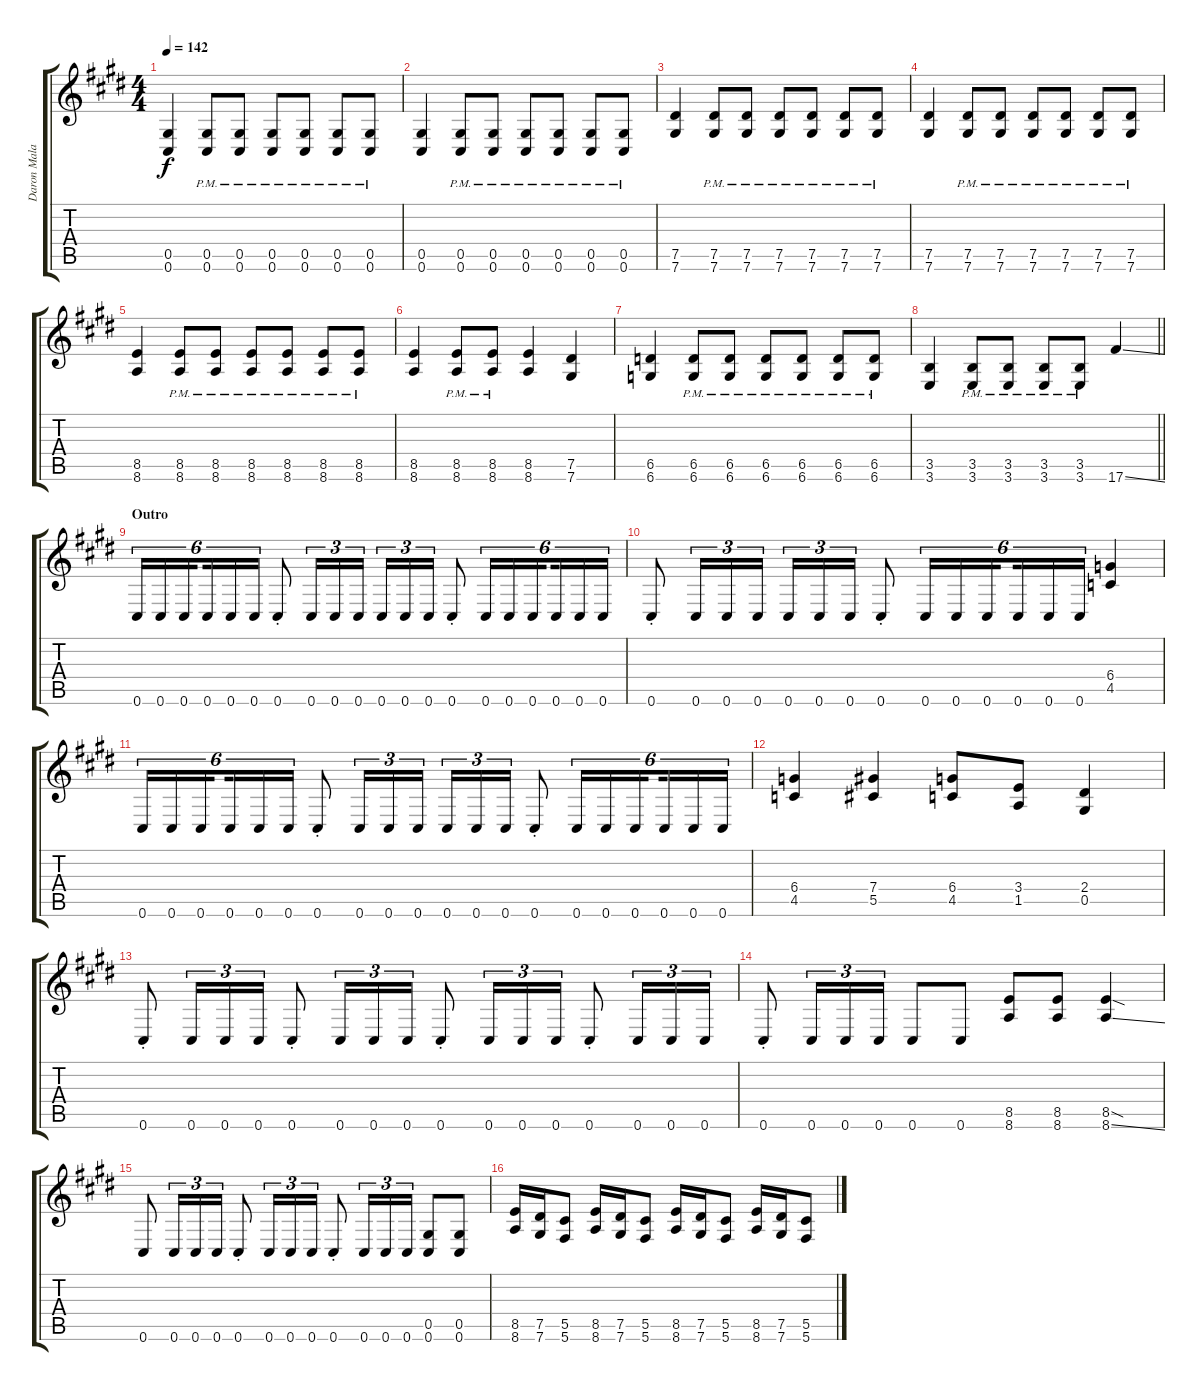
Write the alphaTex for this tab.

\track ("Daron Malakian [Guitar 2]" "Daron Mala") {instrument distortionguitar}
\staff {score tabs}
\tuning (Eb4 Bb3 Gb3 Db3 Ab2 Db2) {hide}
\ts (4 4)
\tempo 142
\clef g2
\ks c#minor
(0.5 0.6).4{dy f} (0.5{pm} 0.6{pm}).8 (0.5{pm} 0.6{pm}).8 (0.5{pm} 0.6{pm}).8 (0.5{pm} 0.6{pm}).8 (0.5{pm} 0.6{pm}).8 (0.5{pm} 0.6{pm}).8 |
(0.5 0.6).4 (0.5{pm} 0.6{pm}).8 (0.5{pm} 0.6{pm}).8 (0.5{pm} 0.6{pm}).8 (0.5{pm} 0.6{pm}).8 (0.5{pm} 0.6{pm}).8 (0.5{pm} 0.6{pm}).8 |
(7.5 7.6).4 (7.5{pm} 7.6{pm}).8 (7.5{pm} 7.6{pm}).8 (7.5{pm} 7.6{pm}).8 (7.5{pm} 7.6{pm}).8 (7.5{pm} 7.6{pm}).8 (7.5{pm} 7.6{pm}).8 |
(7.5 7.6).4 (7.5{pm} 7.6{pm}).8 (7.5{pm} 7.6{pm}).8 (7.5{pm} 7.6{pm}).8 (7.5{pm} 7.6{pm}).8 (7.5{pm} 7.6{pm}).8 (7.5{pm} 7.6{pm}).8 |
(8.5 8.6).4 (8.5{pm} 8.6{pm}).8 (8.5{pm} 8.6{pm}).8 (8.5{pm} 8.6{pm}).8 (8.5{pm} 8.6{pm}).8 (8.5{pm} 8.6{pm}).8 (8.5{pm} 8.6{pm}).8 |
(8.5 8.6).4 (8.5{pm} 8.6{pm}).8 (8.5{pm} 8.6{pm}).8 (8.5 8.6).4 (7.5 7.6).4 |
(6.5 6.6).4 (6.5{pm} 6.6{pm}).8 (6.5{pm} 6.6{pm}).8 (6.5{pm} 6.6{pm}).8 (6.5{pm} 6.6{pm}).8 (6.5{pm} 6.6{pm}).8 (6.5{pm} 6.6{pm}).8 |
\barLineRight lightlight
(3.5 3.6).4 (3.5{pm} 3.6{pm}).8 (3.5{pm} 3.6{pm}).8 (3.5{pm} 3.6{pm}).8 (3.5{pm} 3.6{pm}).8 17.6{ss}.4 |
\section ("" "Outro")
0.6.16{tu (6 4)} 0.6.16{tu (6 4)} 0.6.16{tu (6 4) beam splitsecondary} 0.6.16{tu (6 4)} 0.6.16{tu (6 4)} 0.6.16{tu (6 4)} 0.6{st}.8 0.6.16{tu (3 2)} 0.6.16{tu (3 2)} 0.6.16{tu (3 2)} 0.6.16{tu (3 2)} 0.6.16{tu (3 2)} 0.6.16{tu (3 2)} 0.6{st}.8 0.6.16{tu (6 4)} 0.6.16{tu (6 4)} 0.6.16{tu (6 4) beam splitsecondary} 0.6.16{tu (6 4)} 0.6.16{tu (6 4)} 0.6.16{tu (6 4)} |
0.6{st}.8 0.6.16{tu (3 2)} 0.6.16{tu (3 2)} 0.6.16{tu (3 2)} 0.6.16{tu (3 2)} 0.6.16{tu (3 2)} 0.6.16{tu (3 2)} 0.6{st}.8 0.6.16{tu (6 4)} 0.6.16{tu (6 4)} 0.6.16{tu (6 4) beam splitsecondary} 0.6.16{tu (6 4)} 0.6.16{tu (6 4)} 0.6.16{tu (6 4)} (6.4 4.5).4 |
0.6.16{tu (6 4)} 0.6.16{tu (6 4)} 0.6.16{tu (6 4) beam splitsecondary} 0.6.16{tu (6 4)} 0.6.16{tu (6 4)} 0.6.16{tu (6 4)} 0.6{st}.8 0.6.16{tu (3 2)} 0.6.16{tu (3 2)} 0.6.16{tu (3 2)} 0.6.16{tu (3 2)} 0.6.16{tu (3 2)} 0.6.16{tu (3 2)} 0.6{st}.8 0.6.16{tu (6 4)} 0.6.16{tu (6 4)} 0.6.16{tu (6 4) beam splitsecondary} 0.6.16{tu (6 4)} 0.6.16{tu (6 4)} 0.6.16{tu (6 4)} |
(6.4 4.5).4 (7.4 5.5).4 (6.4 4.5).8 (3.4 1.5).8 (2.4 0.5).4 |
0.6{st}.8 0.6.16{tu (3 2)} 0.6.16{tu (3 2)} 0.6.16{tu (3 2)} 0.6{st}.8 0.6.16{tu (3 2)} 0.6.16{tu (3 2)} 0.6.16{tu (3 2)} 0.6{st}.8 0.6.16{tu (3 2)} 0.6.16{tu (3 2)} 0.6.16{tu (3 2)} 0.6{st}.8 0.6.16{tu (3 2)} 0.6.16{tu (3 2)} 0.6.16{tu (3 2)} |
0.6{st}.8 0.6.16{tu (3 2)} 0.6.16{tu (3 2)} 0.6.16{tu (3 2)} 0.6.8 0.6.8 (8.5 8.6).8 (8.5 8.6).8 (8.5{sod} 8.6{ss}).4 |
0.6.8 0.6.16{tu (3 2)} 0.6.16{tu (3 2)} 0.6.16{tu (3 2)} 0.6{st}.8 0.6.16{tu (3 2)} 0.6.16{tu (3 2)} 0.6.16{tu (3 2)} 0.6{st}.8 0.6.16{tu (3 2)} 0.6.16{tu (3 2)} 0.6.16{tu (3 2)} (0.5 0.6).8 (0.5 0.6).8 |
(8.5 8.6).16 (7.5 7.6).16 (5.5 5.6).8 (8.5 8.6).16 (7.5 7.6).16 (5.5 5.6).8 (8.5 8.6).16 (7.5 7.6).16 (5.5 5.6).8 (8.5 8.6).16 (7.5 7.6).16 (5.5 5.6).8
